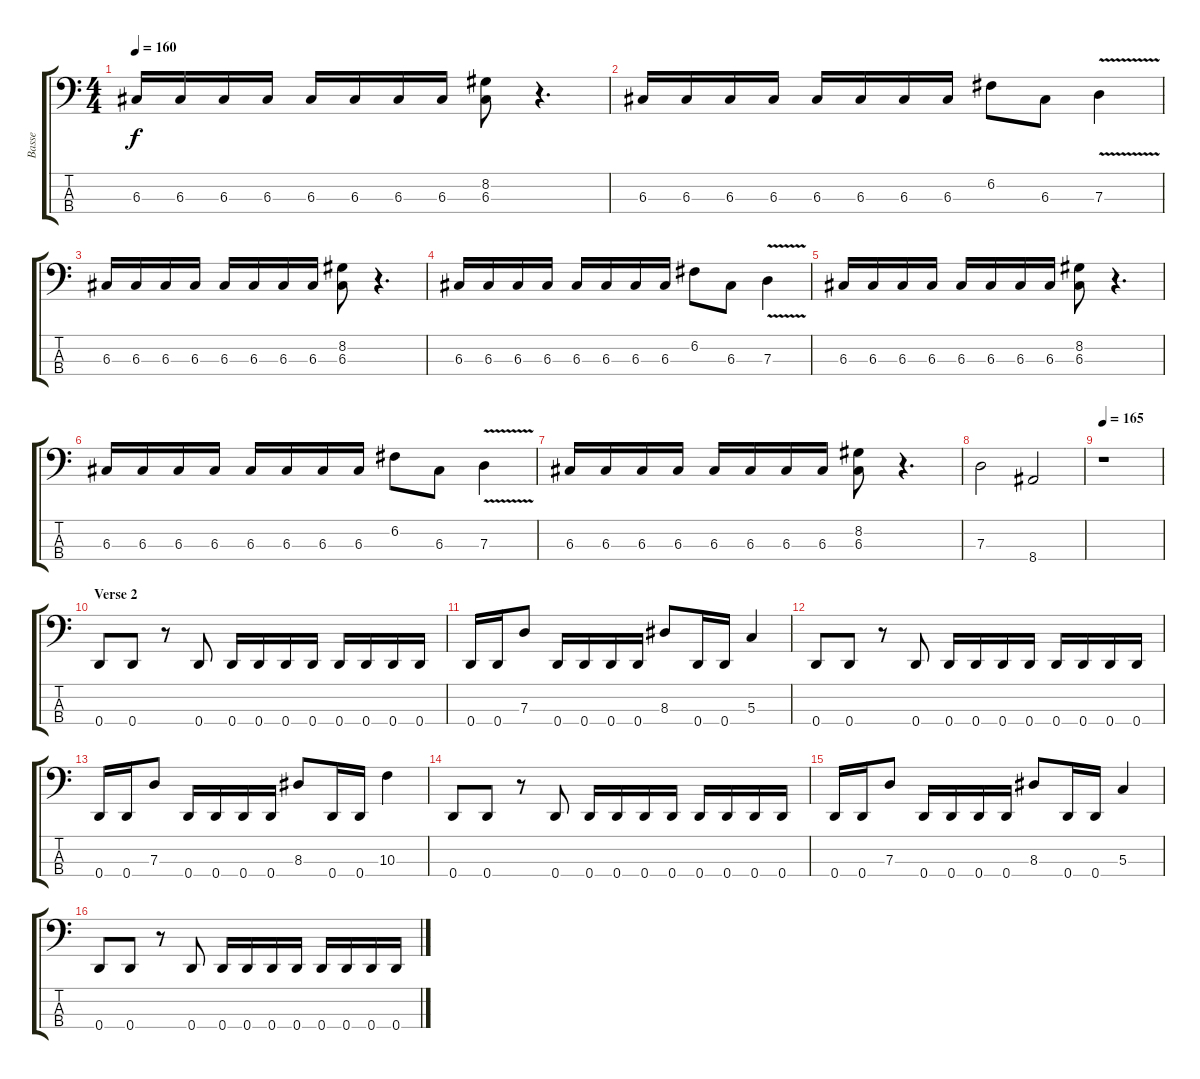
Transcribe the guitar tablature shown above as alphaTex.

\track ("Basse" "Basse") {instrument electricbasspick}
\staff {score tabs}
\tuning (F2 C2 G1 D1) {hide}
\ts (4 4)
\tempo 160
\clef f4
\ks c
6.3.16{dy f} 6.3.16 6.3.16 6.3.16 6.3.16 6.3.16 6.3.16 6.3.16 (8.2 6.3).8 r.4{d} |
6.3.16 6.3.16 6.3.16 6.3.16 6.3.16 6.3.16 6.3.16 6.3.16 6.2.8 6.3.8 7.3{v}.4 |
6.3.16 6.3.16 6.3.16 6.3.16 6.3.16 6.3.16 6.3.16 6.3.16 (8.2 6.3).8 r.4{d} |
6.3.16 6.3.16 6.3.16 6.3.16 6.3.16 6.3.16 6.3.16 6.3.16 6.2.8 6.3.8 7.3{v}.4 |
6.3.16 6.3.16 6.3.16 6.3.16 6.3.16 6.3.16 6.3.16 6.3.16 (8.2 6.3).8 r.4{d} |
6.3.16 6.3.16 6.3.16 6.3.16 6.3.16 6.3.16 6.3.16 6.3.16 6.2.8 6.3.8 7.3{v}.4 |
6.3.16 6.3.16 6.3.16 6.3.16 6.3.16 6.3.16 6.3.16 6.3.16 (8.2 6.3).8 r.4{d} |
7.3.2 8.4.2 |
\tempo 165
r.1 |
\section ("" "Verse 2")
0.4.8 0.4.8 r.8 0.4.8 0.4.16 0.4.16 0.4.16 0.4.16 0.4.16 0.4.16 0.4.16 0.4.16 |
0.4.16 0.4.16 7.3.8 0.4.16 0.4.16 0.4.16 0.4.16 8.3.8 0.4.16 0.4.16 5.3.4 |
0.4.8 0.4.8 r.8 0.4.8 0.4.16 0.4.16 0.4.16 0.4.16 0.4.16 0.4.16 0.4.16 0.4.16 |
0.4.16 0.4.16 7.3.8 0.4.16 0.4.16 0.4.16 0.4.16 8.3.8 0.4.16 0.4.16 10.3.4 |
0.4.8 0.4.8 r.8 0.4.8 0.4.16 0.4.16 0.4.16 0.4.16 0.4.16 0.4.16 0.4.16 0.4.16 |
0.4.16 0.4.16 7.3.8 0.4.16 0.4.16 0.4.16 0.4.16 8.3.8 0.4.16 0.4.16 5.3.4 |
0.4.8 0.4.8 r.8 0.4.8 0.4.16 0.4.16 0.4.16 0.4.16 0.4.16 0.4.16 0.4.16 0.4.16
